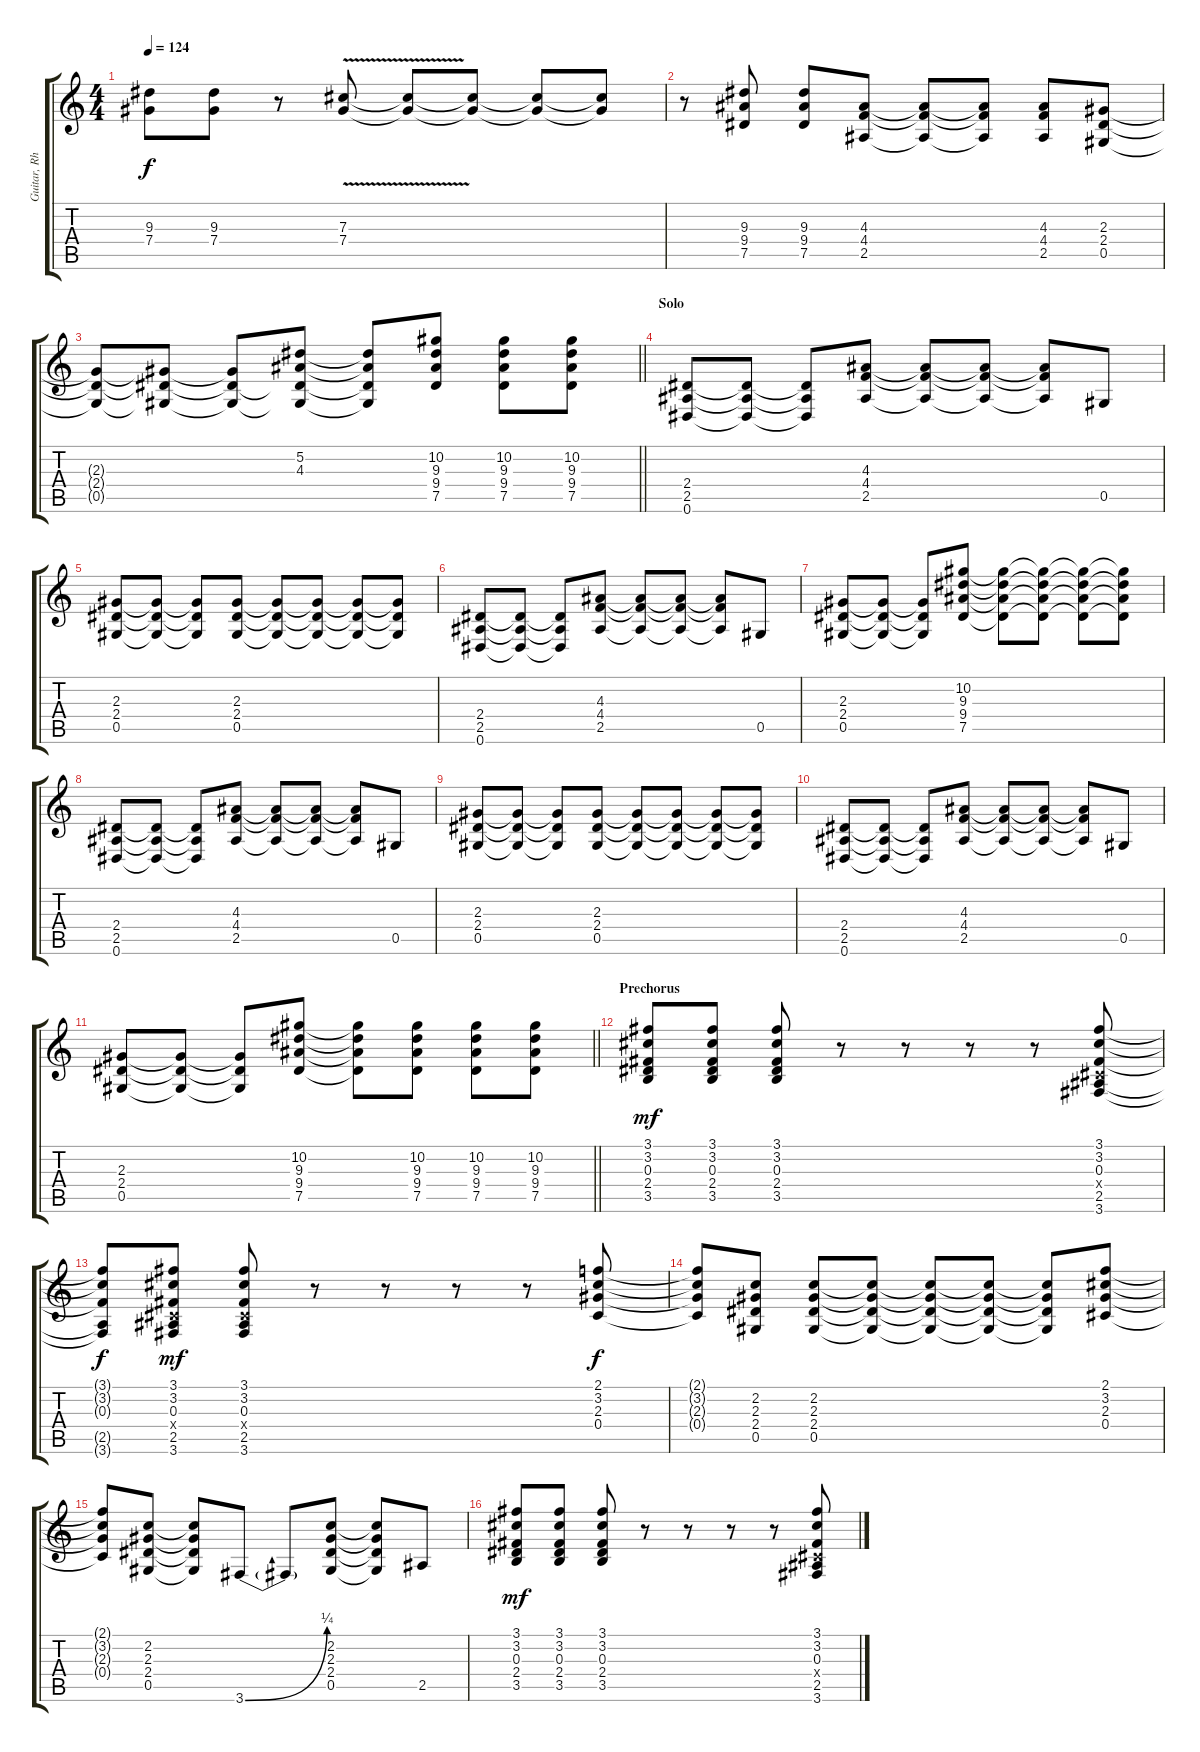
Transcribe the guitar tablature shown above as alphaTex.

\track ("Guitar, Rhythm" "Guitar, Rh") {instrument distortionguitar}
\staff {score tabs}
\tuning (Eb4 Bb3 Gb3 Db3 Ab2 Eb2) {hide}
\ts (4 4)
\tempo 124
\clef g2
\ks c
(9.3 7.4).8{dy f} (9.3 7.4).8 r.8 (7.3{v} 7.4{v}).8 (7.3{t} 7.4{t}).8 (7.3{t} 7.4{t}).8 (7.3{t} 7.4{t}).8 (7.3{t} 7.4{t}).8 |
r.8 (9.3 9.4 7.5).8 (9.3 9.4 7.5).8 (4.3 4.4 2.5).8 (4.3{t} 4.4{t} 2.5{t}).8 (4.3{t} 4.4{t} 2.5{t}).8 (4.3 4.4 2.5).8 (2.3 2.4 0.5).8 |
\barLineRight lightlight
(2.3{t} 2.4{t} 0.5{t}).8 (2.3{t} 2.4{t} 0.5{t}).8 (2.3{t} 2.4{t} 0.5{t}).8 (5.2 4.3 2.4{t} 0.5{t}).8 (5.2{t} 4.3{t} 2.4{t} 0.5{t}).8 (10.2 9.3 9.4 7.5).8 (10.2 9.3 9.4 7.5).8 (10.2 9.3 9.4 7.5).8 |
\section ("" "Solo")
(2.4 2.5 0.6).8 (2.4{t} 2.5{t} 0.6{t}).8 (2.4{t} 2.5{t} 0.6{t}).8 (4.3 4.4 2.5).8 (4.3{t} 4.4{t} 2.5{t}).8 (4.3{t} 4.4{t} 2.5{t}).8 (4.3{t} 4.4{t} 2.5{t}).8 0.5.8 |
(2.3 2.4 0.5).8 (2.3{t} 2.4{t} 0.5{t}).8 (2.3{t} 2.4{t} 0.5{t}).8 (2.3 2.4 0.5).8 (2.3{t} 2.4{t} 0.5{t}).8 (2.3{t} 2.4{t} 0.5{t}).8 (2.3{t} 2.4{t} 0.5{t}).8 (2.3{t} 2.4{t} 0.5{t}).8 |
(2.4 2.5 0.6).8 (2.4{t} 2.5{t} 0.6{t}).8 (2.4{t} 2.5{t} 0.6{t}).8 (4.3 4.4 2.5).8 (4.3{t} 4.4{t} 2.5{t}).8 (4.3{t} 4.4{t} 2.5{t}).8 (4.3{t} 4.4{t} 2.5{t}).8 0.5.8 |
(2.3 2.4 0.5).8 (2.3{t} 2.4{t} 0.5{t}).8 (2.3{t} 2.4{t} 0.5{t}).8 (10.2 9.3 9.4 7.5).8 (10.2{t} 9.3{t} 9.4{t} 7.5{t}).8 (10.2{t} 9.3{t} 9.4{t} 7.5{t}).8 (10.2{t} 9.3{t} 9.4{t} 7.5{t}).8 (10.2{t} 9.3{t} 9.4{t} 7.5{t}).8 |
(2.4 2.5 0.6).8 (2.4{t} 2.5{t} 0.6{t}).8 (2.4{t} 2.5{t} 0.6{t}).8 (4.3 4.4 2.5).8 (4.3{t} 4.4{t} 2.5{t}).8 (4.3{t} 4.4{t} 2.5{t}).8 (4.3{t} 4.4{t} 2.5{t}).8 0.5.8 |
(2.3 2.4 0.5).8 (2.3{t} 2.4{t} 0.5{t}).8 (2.3{t} 2.4{t} 0.5{t}).8 (2.3 2.4 0.5).8 (2.3{t} 2.4{t} 0.5{t}).8 (2.3{t} 2.4{t} 0.5{t}).8 (2.3{t} 2.4{t} 0.5{t}).8 (2.3{t} 2.4{t} 0.5{t}).8 |
(2.4 2.5 0.6).8 (2.4{t} 2.5{t} 0.6{t}).8 (2.4{t} 2.5{t} 0.6{t}).8 (4.3 4.4 2.5).8 (4.3{t} 4.4{t} 2.5{t}).8 (4.3{t} 4.4{t} 2.5{t}).8 (4.3{t} 4.4{t} 2.5{t}).8 0.5.8 |
\barLineRight lightlight
(2.3 2.4 0.5).8 (2.3{t} 2.4{t} 0.5{t}).8 (2.3{t} 2.4{t} 0.5{t}).8 (10.2 9.3 9.4 7.5).8 (10.2{t} 9.3{t} 9.4{t} 7.5{t}).8 (10.2 9.3 9.4 7.5).8 (10.2 9.3 9.4 7.5).8 (10.2 9.3 9.4 7.5).8 |
\section ("" "Prechorus")
(3.1 3.2 0.3 2.4 3.5).8{dy mf} (3.1 3.2 0.3 2.4 3.5).8 (3.1 3.2 0.3 2.4 3.5).8 r.8 r.8 r.8 r.8 (3.1 3.2 0.3 0.4{x} 2.5 3.6).8 |
(3.1{t} 3.2{t} 0.3{t} 2.5{t} 3.6{t}).8{dy f} (3.1 3.2 0.3 0.4{x} 2.5 3.6).8{dy mf} (3.1 3.2 0.3 0.4{x} 2.5 3.6).8 r.8 r.8 r.8 r.8 (2.1 3.2 2.3 0.4).8{dy f} |
(2.1{t} 3.2{t} 2.3{t} 0.4{t}).8 (2.2 2.3 2.4 0.5).8 (2.2 2.3 2.4 0.5).8 (2.2{t} 2.3{t} 2.4{t} 0.5{t}).8 (2.2{t} 2.3{t} 2.4{t} 0.5{t}).8 (2.2{t} 2.3{t} 2.4{t} 0.5{t}).8 (2.2{t} 2.3{t} 2.4{t} 0.5{t}).8 (2.1 3.2 2.3 0.4).8 |
(2.1{t} 3.2{t} 2.3{t} 0.4{t}).8 (2.2 2.3 2.4 0.5).8 (2.2{t} 2.3{t} 2.4{t} 0.5{t}).8 3.6{be (bend 0 0 60 1)}.8 3.6{t}.8 (2.2 2.3 2.4 0.5).8 (2.2{t} 2.3{t} 2.4{t} 0.5{t}).8 2.5.8 |
(3.1 3.2 0.3 2.4 3.5).8{dy mf} (3.1 3.2 0.3 2.4 3.5).8 (3.1 3.2 0.3 2.4 3.5).8 r.8 r.8 r.8 r.8 (3.1 3.2 0.3 0.4{x} 2.5 3.6).8
